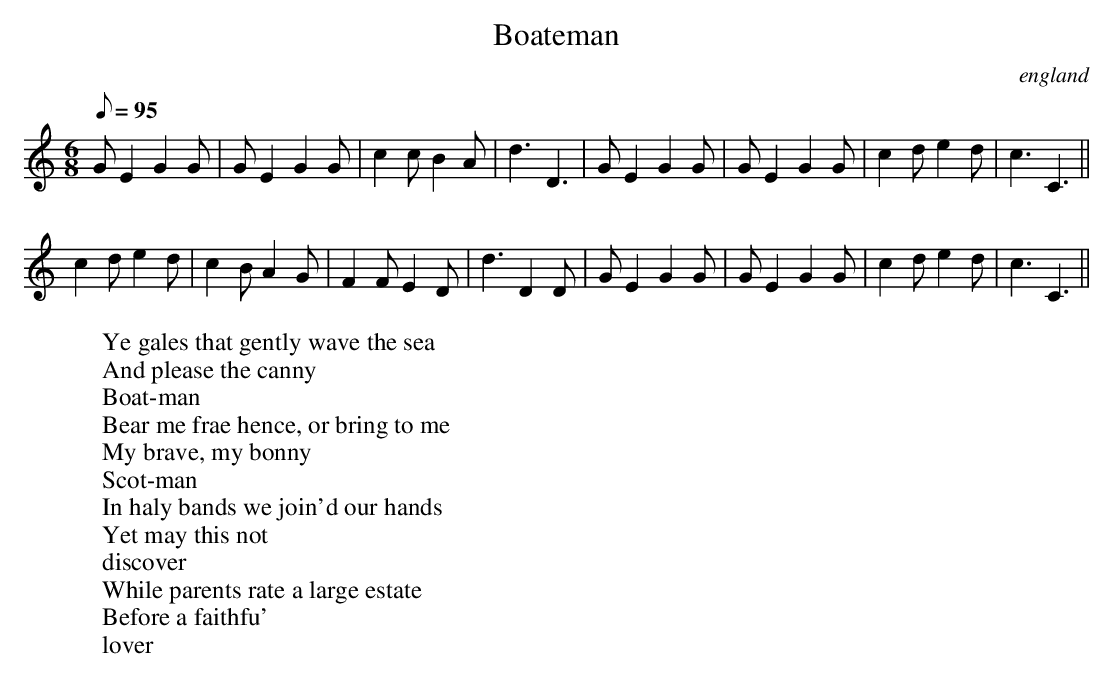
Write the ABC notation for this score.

X:1
T:Boateman
O:england
M:6/8
L:1/8
Q:95
W:Ye gales that gently wave the sea
W:And please the canny
W:Boat-man
W:Bear me frae hence, or bring to me
W:My brave, my bonny
W:Scot-man
W:In haly bands we join'd our hands
W:Yet may this not
W:discover
W:While parents rate a large estate
W:Before a faithfu'
W:lover
K:C
GE2 G2G|GE2 G2G|c2c B2A|d3 D3|GE2 G2G|GE2 G2G|c2d e2d|c3 C3||
c2d e2d|c2B A2G|F2F E2D|d3 D2D|GE2 G2G|GE2 G2G|c2d e2d|c3 C3||
